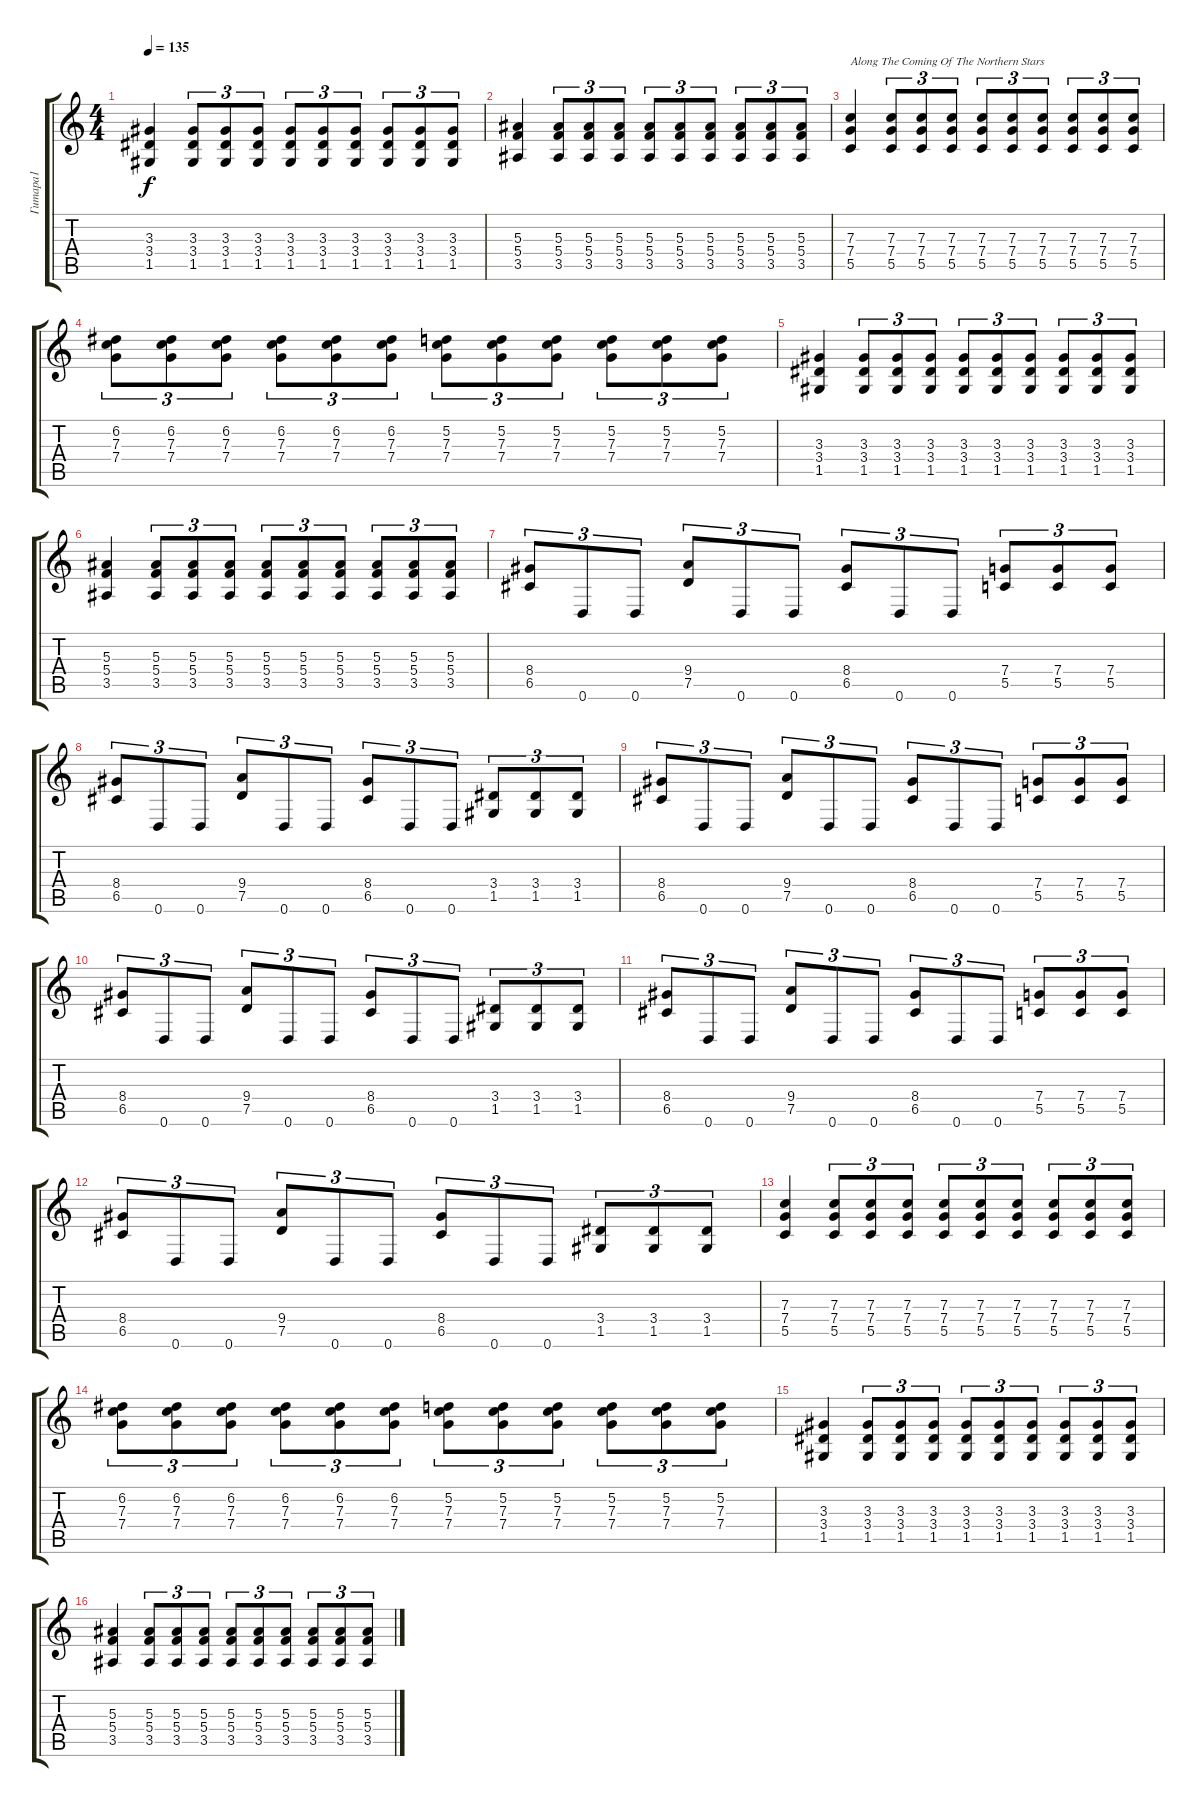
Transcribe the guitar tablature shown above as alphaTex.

\track ("Гитара1" "Гитара1") {instrument distortionguitar}
\staff {score tabs}
\tuning (D4 A3 F3 C3 G2 D2) {hide}
\ts (4 4)
\tempo 135
\clef g2
\ks c
(3.3 3.4 1.5).4{dy f} (3.3 3.4 1.5).8{tu (3 2)} (3.3 3.4 1.5).8{tu (3 2)} (3.3 3.4 1.5).8{tu (3 2)} (3.3 3.4 1.5).8{tu (3 2)} (3.3 3.4 1.5).8{tu (3 2)} (3.3 3.4 1.5).8{tu (3 2)} (3.3 3.4 1.5).8{tu (3 2)} (3.3 3.4 1.5).8{tu (3 2)} (3.3 3.4 1.5).8{tu (3 2)} |
(5.3 5.4 3.5).4 (5.3 5.4 3.5).8{tu (3 2)} (5.3 5.4 3.5).8{tu (3 2)} (5.3 5.4 3.5).8{tu (3 2)} (5.3 5.4 3.5).8{tu (3 2)} (5.3 5.4 3.5).8{tu (3 2)} (5.3 5.4 3.5).8{tu (3 2)} (5.3 5.4 3.5).8{tu (3 2)} (5.3 5.4 3.5).8{tu (3 2)} (5.3 5.4 3.5).8{tu (3 2)} |
(7.3 7.4 5.5).4{txt "Along The Coming Of The Northern Stars "} (7.3 7.4 5.5).8{tu (3 2)} (7.3 7.4 5.5).8{tu (3 2)} (7.3 7.4 5.5).8{tu (3 2)} (7.3 7.4 5.5).8{tu (3 2)} (7.3 7.4 5.5).8{tu (3 2)} (7.3 7.4 5.5).8{tu (3 2)} (7.3 7.4 5.5).8{tu (3 2)} (7.3 7.4 5.5).8{tu (3 2)} (7.3 7.4 5.5).8{tu (3 2)} |
(6.2 7.3 7.4).8{tu (3 2)} (6.2 7.3 7.4).8{tu (3 2)} (6.2 7.3 7.4).8{tu (3 2)} (6.2 7.3 7.4).8{tu (3 2)} (6.2 7.3 7.4).8{tu (3 2)} (6.2 7.3 7.4).8{tu (3 2)} (5.2 7.3 7.4).8{tu (3 2)} (5.2 7.3 7.4).8{tu (3 2)} (5.2 7.3 7.4).8{tu (3 2)} (5.2 7.3 7.4).8{tu (3 2)} (5.2 7.3 7.4).8{tu (3 2)} (5.2 7.3 7.4).8{tu (3 2)} |
(3.3 3.4 1.5).4 (3.3 3.4 1.5).8{tu (3 2)} (3.3 3.4 1.5).8{tu (3 2)} (3.3 3.4 1.5).8{tu (3 2)} (3.3 3.4 1.5).8{tu (3 2)} (3.3 3.4 1.5).8{tu (3 2)} (3.3 3.4 1.5).8{tu (3 2)} (3.3 3.4 1.5).8{tu (3 2)} (3.3 3.4 1.5).8{tu (3 2)} (3.3 3.4 1.5).8{tu (3 2)} |
(5.3 5.4 3.5).4 (5.3 5.4 3.5).8{tu (3 2)} (5.3 5.4 3.5).8{tu (3 2)} (5.3 5.4 3.5).8{tu (3 2)} (5.3 5.4 3.5).8{tu (3 2)} (5.3 5.4 3.5).8{tu (3 2)} (5.3 5.4 3.5).8{tu (3 2)} (5.3 5.4 3.5).8{tu (3 2)} (5.3 5.4 3.5).8{tu (3 2)} (5.3 5.4 3.5).8{tu (3 2)} |
(8.4 6.5).8{tu (3 2)} 0.6.8{tu (3 2)} 0.6.8{tu (3 2)} (9.4 7.5).8{tu (3 2)} 0.6.8{tu (3 2)} 0.6.8{tu (3 2)} (8.4 6.5).8{tu (3 2)} 0.6.8{tu (3 2)} 0.6.8{tu (3 2)} (7.4 5.5).8{tu (3 2)} (7.4 5.5).8{tu (3 2)} (7.4 5.5).8{tu (3 2)} |
(8.4 6.5).8{tu (3 2)} 0.6.8{tu (3 2)} 0.6.8{tu (3 2)} (9.4 7.5).8{tu (3 2)} 0.6.8{tu (3 2)} 0.6.8{tu (3 2)} (8.4 6.5).8{tu (3 2)} 0.6.8{tu (3 2)} 0.6.8{tu (3 2)} (3.4 1.5).8{tu (3 2)} (3.4 1.5).8{tu (3 2)} (3.4 1.5).8{tu (3 2)} |
(8.4 6.5).8{tu (3 2)} 0.6.8{tu (3 2)} 0.6.8{tu (3 2)} (9.4 7.5).8{tu (3 2)} 0.6.8{tu (3 2)} 0.6.8{tu (3 2)} (8.4 6.5).8{tu (3 2)} 0.6.8{tu (3 2)} 0.6.8{tu (3 2)} (7.4 5.5).8{tu (3 2)} (7.4 5.5).8{tu (3 2)} (7.4 5.5).8{tu (3 2)} |
(8.4 6.5).8{tu (3 2)} 0.6.8{tu (3 2)} 0.6.8{tu (3 2)} (9.4 7.5).8{tu (3 2)} 0.6.8{tu (3 2)} 0.6.8{tu (3 2)} (8.4 6.5).8{tu (3 2)} 0.6.8{tu (3 2)} 0.6.8{tu (3 2)} (3.4 1.5).8{tu (3 2)} (3.4 1.5).8{tu (3 2)} (3.4 1.5).8{tu (3 2)} |
(8.4 6.5).8{tu (3 2)} 0.6.8{tu (3 2)} 0.6.8{tu (3 2)} (9.4 7.5).8{tu (3 2)} 0.6.8{tu (3 2)} 0.6.8{tu (3 2)} (8.4 6.5).8{tu (3 2)} 0.6.8{tu (3 2)} 0.6.8{tu (3 2)} (7.4 5.5).8{tu (3 2)} (7.4 5.5).8{tu (3 2)} (7.4 5.5).8{tu (3 2)} |
(8.4 6.5).8{tu (3 2)} 0.6.8{tu (3 2)} 0.6.8{tu (3 2)} (9.4 7.5).8{tu (3 2)} 0.6.8{tu (3 2)} 0.6.8{tu (3 2)} (8.4 6.5).8{tu (3 2)} 0.6.8{tu (3 2)} 0.6.8{tu (3 2)} (3.4 1.5).8{tu (3 2)} (3.4 1.5).8{tu (3 2)} (3.4 1.5).8{tu (3 2)} |
(7.3 7.4 5.5).4 (7.3 7.4 5.5).8{tu (3 2)} (7.3 7.4 5.5).8{tu (3 2)} (7.3 7.4 5.5).8{tu (3 2)} (7.3 7.4 5.5).8{tu (3 2)} (7.3 7.4 5.5).8{tu (3 2)} (7.3 7.4 5.5).8{tu (3 2)} (7.3 7.4 5.5).8{tu (3 2)} (7.3 7.4 5.5).8{tu (3 2)} (7.3 7.4 5.5).8{tu (3 2)} |
(6.2 7.3 7.4).8{tu (3 2)} (6.2 7.3 7.4).8{tu (3 2)} (6.2 7.3 7.4).8{tu (3 2)} (6.2 7.3 7.4).8{tu (3 2)} (6.2 7.3 7.4).8{tu (3 2)} (6.2 7.3 7.4).8{tu (3 2)} (5.2 7.3 7.4).8{tu (3 2)} (5.2 7.3 7.4).8{tu (3 2)} (5.2 7.3 7.4).8{tu (3 2)} (5.2 7.3 7.4).8{tu (3 2)} (5.2 7.3 7.4).8{tu (3 2)} (5.2 7.3 7.4).8{tu (3 2)} |
(3.3 3.4 1.5).4 (3.3 3.4 1.5).8{tu (3 2)} (3.3 3.4 1.5).8{tu (3 2)} (3.3 3.4 1.5).8{tu (3 2)} (3.3 3.4 1.5).8{tu (3 2)} (3.3 3.4 1.5).8{tu (3 2)} (3.3 3.4 1.5).8{tu (3 2)} (3.3 3.4 1.5).8{tu (3 2)} (3.3 3.4 1.5).8{tu (3 2)} (3.3 3.4 1.5).8{tu (3 2)} |
(5.3 5.4 3.5).4 (5.3 5.4 3.5).8{tu (3 2)} (5.3 5.4 3.5).8{tu (3 2)} (5.3 5.4 3.5).8{tu (3 2)} (5.3 5.4 3.5).8{tu (3 2)} (5.3 5.4 3.5).8{tu (3 2)} (5.3 5.4 3.5).8{tu (3 2)} (5.3 5.4 3.5).8{tu (3 2)} (5.3 5.4 3.5).8{tu (3 2)} (5.3 5.4 3.5).8{tu (3 2)}
